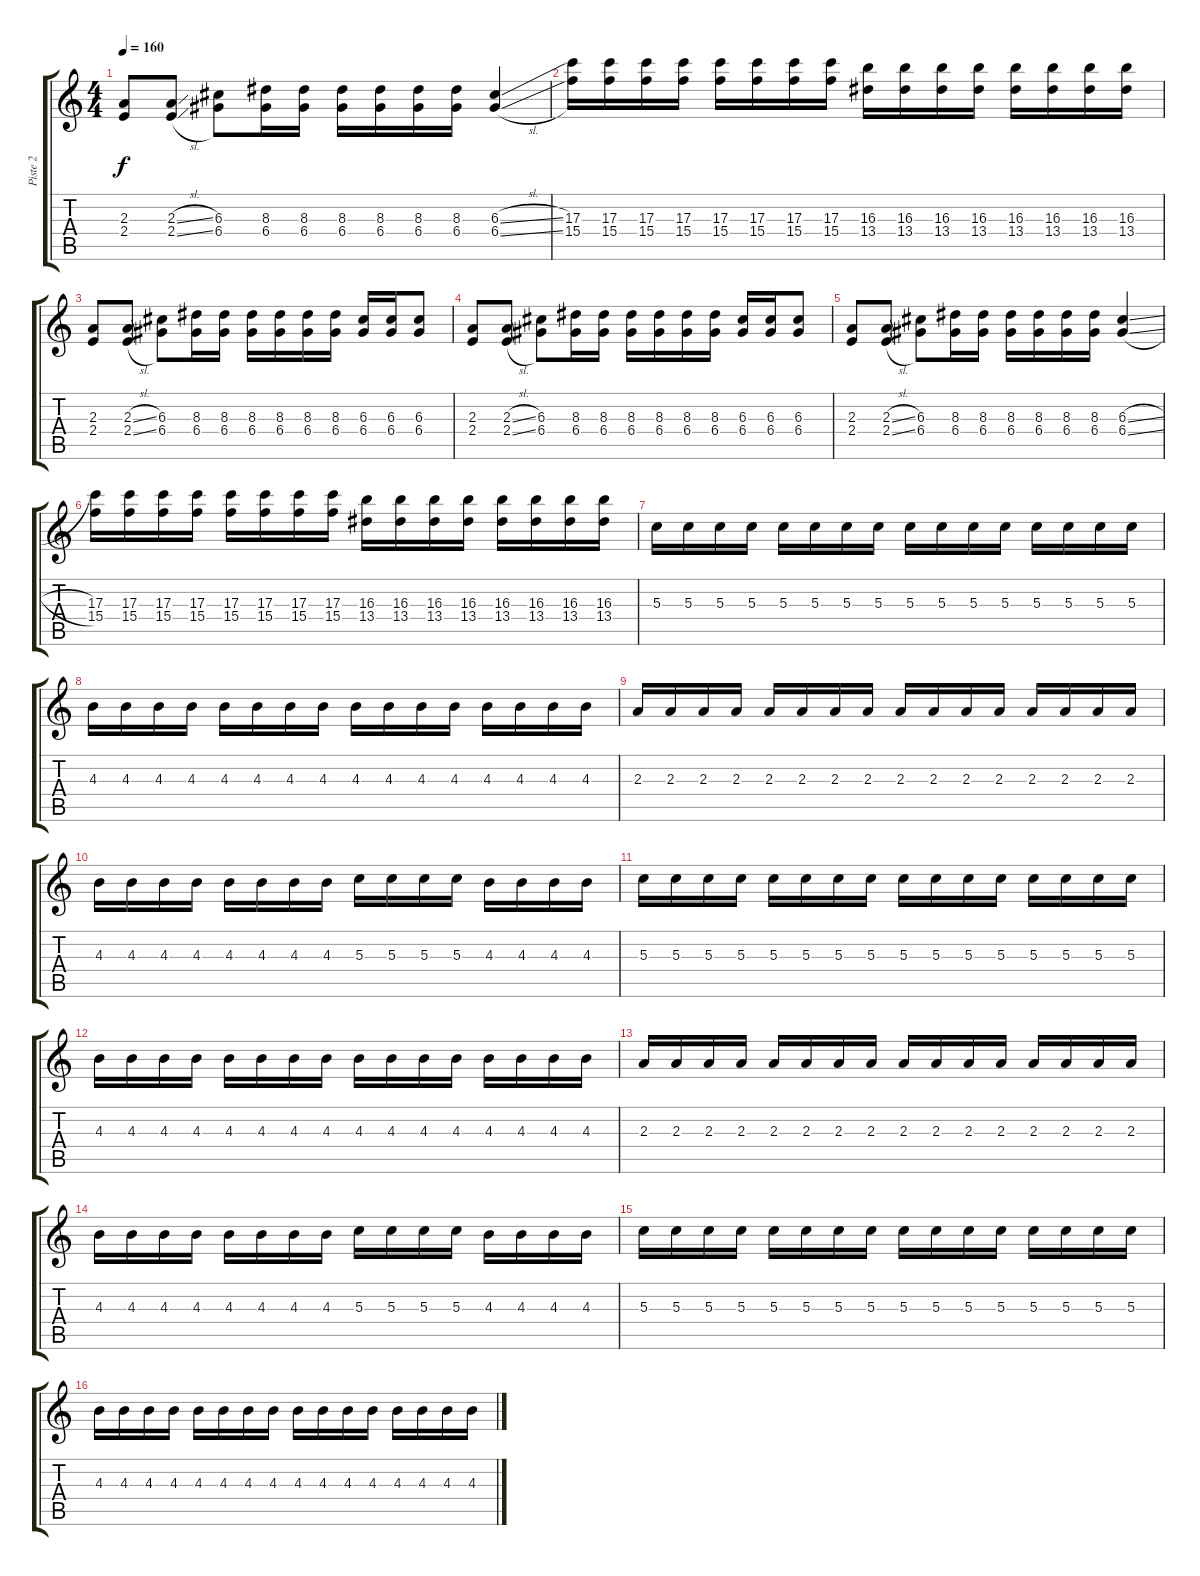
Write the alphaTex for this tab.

\track ("Piste 2" "Piste 2") {instrument overdrivenguitar}
\staff {score tabs}
\tuning (E4 B3 G3 D3 A2 E2) {hide}
\ts (4 4)
\tempo 160
\clef g2
\ks c
(2.3 2.4).8{dy f} (2.3{sl} 2.4{sl}).8 (6.3 6.4).8 (8.3 6.4).16 (8.3 6.4).16 (8.3 6.4).16 (8.3 6.4).16 (8.3 6.4).16 (8.3 6.4).16 (6.3{sl} 6.4{sl}).4 |
(17.3 15.4).16 (17.3 15.4).16 (17.3 15.4).16 (17.3 15.4).16 (17.3 15.4).16 (17.3 15.4).16 (17.3 15.4).16 (17.3 15.4).16 (16.3 13.4).16 (16.3 13.4).16 (16.3 13.4).16 (16.3 13.4).16 (16.3 13.4).16 (16.3 13.4).16 (16.3 13.4).16 (16.3 13.4).16 |
(2.3 2.4).8 (2.3{sl} 2.4{sl}).8 (6.3 6.4).8 (8.3 6.4).16 (8.3 6.4).16 (8.3 6.4).16 (8.3 6.4).16 (8.3 6.4).16 (8.3 6.4).16 (6.3 6.4).16 (6.3 6.4).16 (6.3 6.4).8 |
(2.3 2.4).8 (2.3{sl} 2.4{sl}).8 (6.3 6.4).8 (8.3 6.4).16 (8.3 6.4).16 (8.3 6.4).16 (8.3 6.4).16 (8.3 6.4).16 (8.3 6.4).16 (6.3 6.4).16 (6.3 6.4).16 (6.3 6.4).8 |
(2.3 2.4).8 (2.3{sl} 2.4{sl}).8 (6.3 6.4).8 (8.3 6.4).16 (8.3 6.4).16 (8.3 6.4).16 (8.3 6.4).16 (8.3 6.4).16 (8.3 6.4).16 (6.3{sl} 6.4{sl}).4 |
(17.3 15.4).16 (17.3 15.4).16 (17.3 15.4).16 (17.3 15.4).16 (17.3 15.4).16 (17.3 15.4).16 (17.3 15.4).16 (17.3 15.4).16 (16.3 13.4).16 (16.3 13.4).16 (16.3 13.4).16 (16.3 13.4).16 (16.3 13.4).16 (16.3 13.4).16 (16.3 13.4).16 (16.3 13.4).16 |
5.3.16 5.3.16 5.3.16 5.3.16 5.3.16 5.3.16 5.3.16 5.3.16 5.3.16 5.3.16 5.3.16 5.3.16 5.3.16 5.3.16 5.3.16 5.3.16 |
4.3.16 4.3.16 4.3.16 4.3.16 4.3.16 4.3.16 4.3.16 4.3.16 4.3.16 4.3.16 4.3.16 4.3.16 4.3.16 4.3.16 4.3.16 4.3.16 |
2.3.16 2.3.16 2.3.16 2.3.16 2.3.16 2.3.16 2.3.16 2.3.16 2.3.16 2.3.16 2.3.16 2.3.16 2.3.16 2.3.16 2.3.16 2.3.16 |
4.3.16 4.3.16 4.3.16 4.3.16 4.3.16 4.3.16 4.3.16 4.3.16 5.3.16 5.3.16 5.3.16 5.3.16 4.3.16 4.3.16 4.3.16 4.3.16 |
5.3.16 5.3.16 5.3.16 5.3.16 5.3.16 5.3.16 5.3.16 5.3.16 5.3.16 5.3.16 5.3.16 5.3.16 5.3.16 5.3.16 5.3.16 5.3.16 |
4.3.16 4.3.16 4.3.16 4.3.16 4.3.16 4.3.16 4.3.16 4.3.16 4.3.16 4.3.16 4.3.16 4.3.16 4.3.16 4.3.16 4.3.16 4.3.16 |
2.3.16 2.3.16 2.3.16 2.3.16 2.3.16 2.3.16 2.3.16 2.3.16 2.3.16 2.3.16 2.3.16 2.3.16 2.3.16 2.3.16 2.3.16 2.3.16 |
4.3.16 4.3.16 4.3.16 4.3.16 4.3.16 4.3.16 4.3.16 4.3.16 5.3.16 5.3.16 5.3.16 5.3.16 4.3.16 4.3.16 4.3.16 4.3.16 |
5.3.16 5.3.16 5.3.16 5.3.16 5.3.16 5.3.16 5.3.16 5.3.16 5.3.16 5.3.16 5.3.16 5.3.16 5.3.16 5.3.16 5.3.16 5.3.16 |
4.3.16 4.3.16 4.3.16 4.3.16 4.3.16 4.3.16 4.3.16 4.3.16 4.3.16 4.3.16 4.3.16 4.3.16 4.3.16 4.3.16 4.3.16 4.3.16
